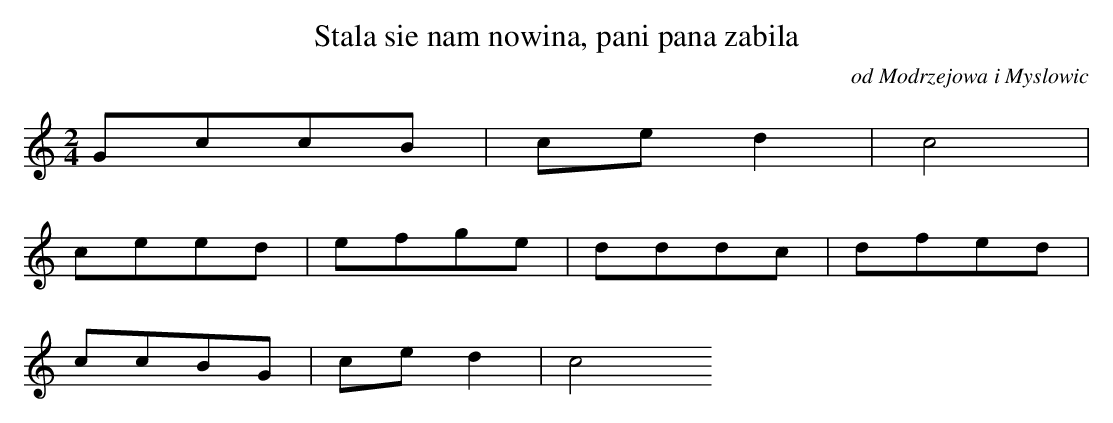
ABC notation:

X:1
T: Stala sie nam nowina, pani pana zabila
O: od Modrzejowa i Myslowic
M: 2/4
L: 1/8
K: C
GccB | ced2 | c4 |
ceed | efge | dddc | dfed |
ccBG | ced2 | c4
